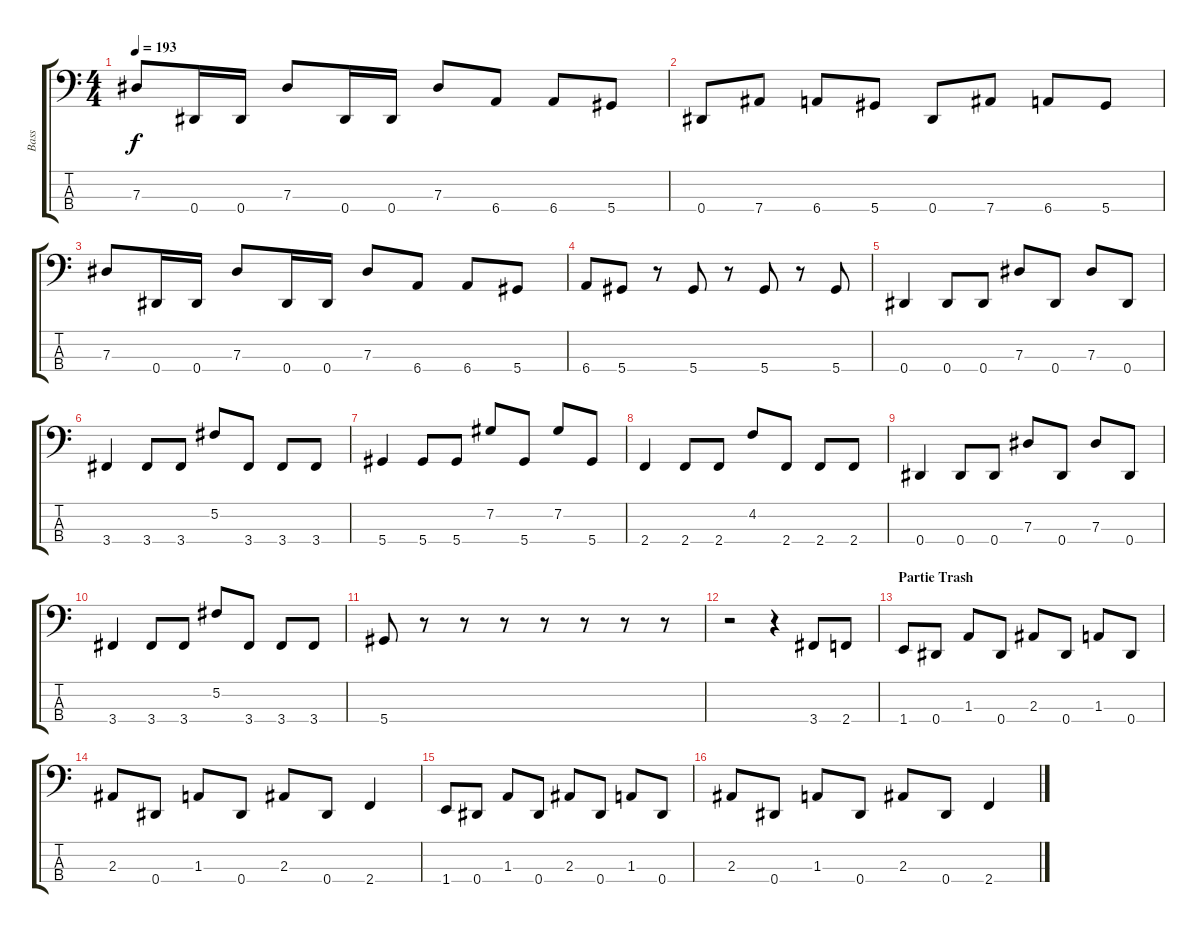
\track ("Bass" "Bass") {instrument slapbass1}
\staff {score tabs}
\tuning (Gb2 Db2 Ab1 Eb1) {hide}
\ts (4 4)
\tempo 193
\clef f4
\ks c
7.3.8{dy f} 0.4.16 0.4.16 7.3.8 0.4.16 0.4.16 7.3.8 6.4.8 6.4.8 5.4.8 |
0.4.8 7.4.8 6.4.8 5.4.8 0.4.8 7.4.8 6.4.8 5.4.8 |
7.3.8 0.4.16 0.4.16 7.3.8 0.4.16 0.4.16 7.3.8 6.4.8 6.4.8 5.4.8 |
6.4.8 5.4.8 r.8 5.4.8 r.8 5.4.8 r.8 5.4.8 |
0.4.4 0.4.8 0.4.8 7.3.8 0.4.8 7.3.8 0.4.8 |
3.4.4 3.4.8 3.4.8 5.2.8 3.4.8 3.4.8 3.4.8 |
5.4.4 5.4.8 5.4.8 7.2.8 5.4.8 7.2.8 5.4.8 |
2.4.4 2.4.8 2.4.8 4.2.8 2.4.8 2.4.8 2.4.8 |
0.4.4 0.4.8 0.4.8 7.3.8 0.4.8 7.3.8 0.4.8 |
3.4.4 3.4.8 3.4.8 5.2.8 3.4.8 3.4.8 3.4.8 |
5.4.8 r.8 r.8 r.8 r.8 r.8 r.8 r.8 |
r.2 r.4 3.4.8 2.4.8 |
\section ("" "Partie Trash")
1.4.8 0.4.8 1.3.8 0.4.8 2.3.8 0.4.8 1.3.8 0.4.8 |
2.3.8 0.4.8 1.3.8 0.4.8 2.3.8 0.4.8 2.4.4 |
1.4.8 0.4.8 1.3.8 0.4.8 2.3.8 0.4.8 1.3.8 0.4.8 |
2.3.8 0.4.8 1.3.8 0.4.8 2.3.8 0.4.8 2.4.4
